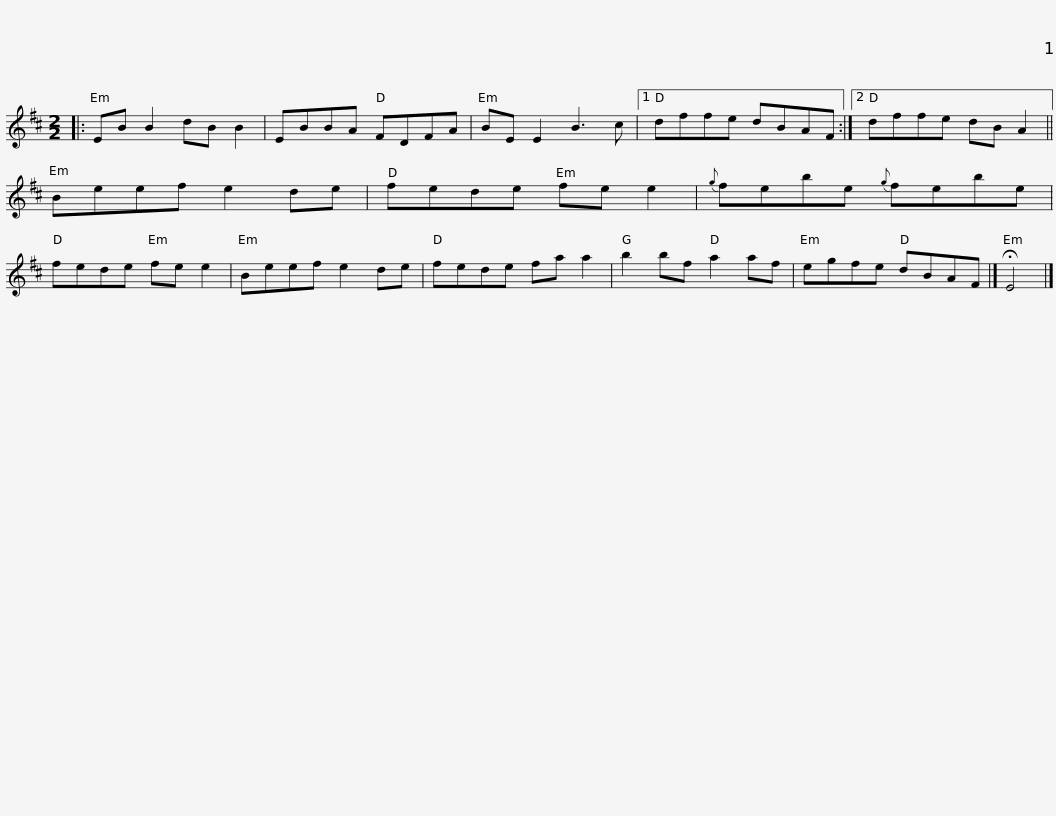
X:1
L:1/8
M:2/2
I:linebreak $
K:D
V:1 treble
V:1
|: EB B2 dB B2 | EBBA FDFA | BE E2 B3 c |1 dffe dBAF :|2 dffe dB A2 || %5
 Beef e2 de |$ fede fe e2 |{g} febe{g} febe | fede fe e2 | Beef e2 de | %10
 fede fa a2 | b2 bf a2 af |$ egfe dBAF |] !fermata!E4 |] %14
